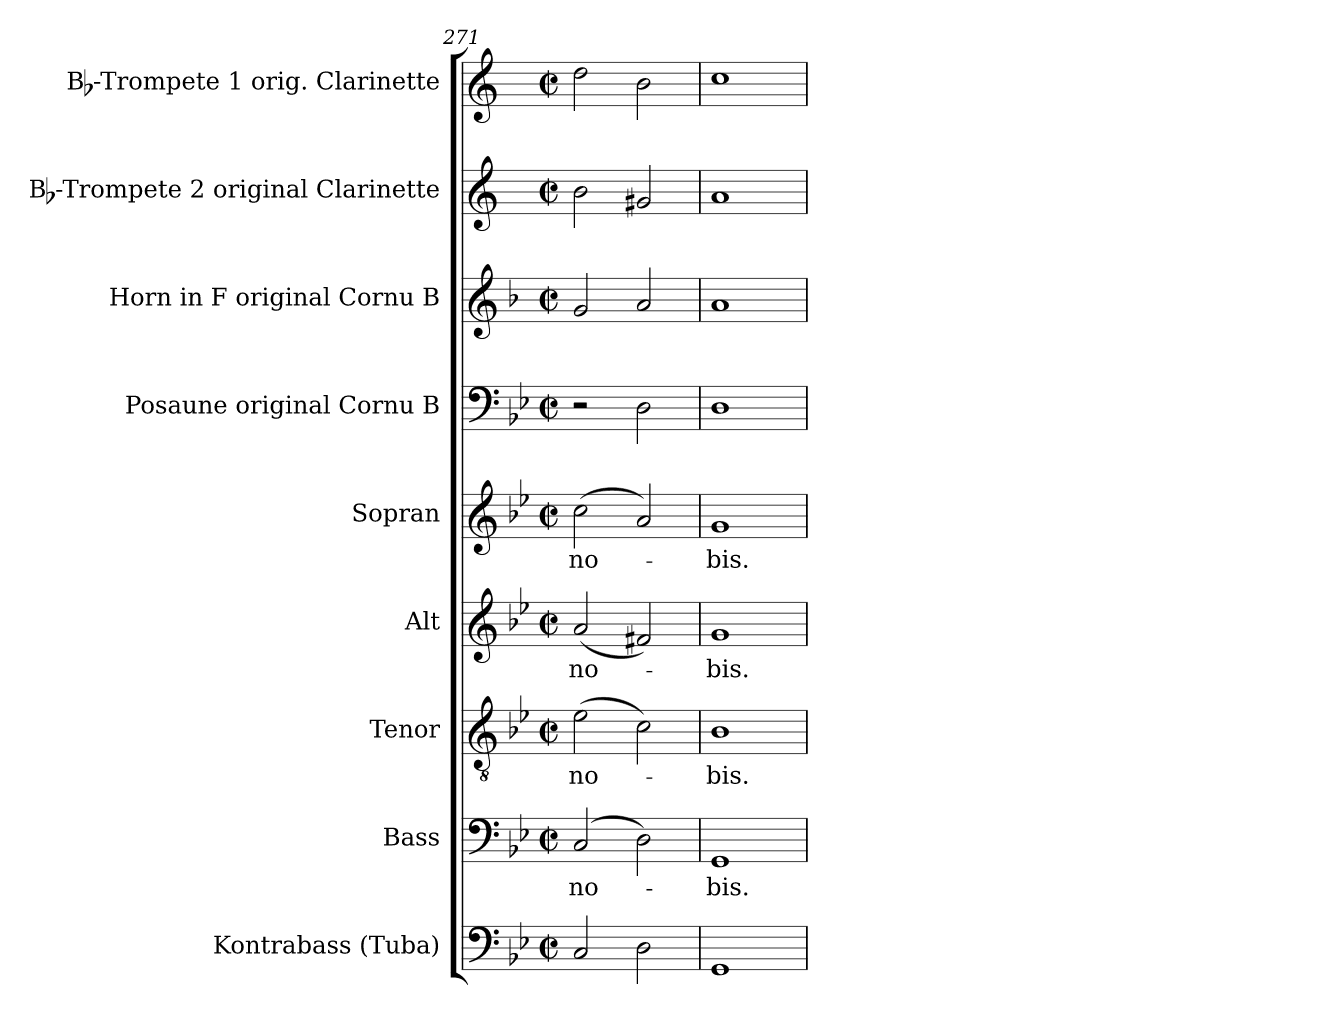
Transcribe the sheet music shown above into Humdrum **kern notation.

**kern	**kern	**text	**kern	**text	**kern	**text	**kern	**text	**kern	**kern	**kern	**kern
*part9	*part8	*part8	*part7	*part7	*part6	*part6	*part5	*part5	*part4	*part3	*part2	*part1
*staff9	*staff8	*staff8	*staff7	*staff7	*staff6	*staff6	*staff5	*staff5	*staff4	*staff3	*staff2	*staff1
*I"Kontrabass (Tuba)	*I"Bass	*	*I"Tenor	*	*I"Alt	*	*I"Sopran	*	*I"Posaune original Cornu B	*I"Horn in F original Cornu B	*I"Bb-Trompete 2 original Clarinette	*I"Bb-Trompete 1 orig. Clarinette
*I'Kb.	*I'B.	*	*I'T.	*	*I'A.	*	*I'S.	*	*I'Pos.	*I'Hrn.	*I'Bb Trp. 2	*I'Bb Trp. 1
*clefF4	*clefF4	*	*clefGv2	*	*clefG2	*	*clefG2	*	*clefF4	*clefG2	*clefG2	*clefG2
*ITrd7c12	*	*	*	*	*	*	*	*	*	*ITrd4c7	*ITrd1c2	*ITrd1c2
*k[b-e-]	*k[b-e-]	*	*k[b-e-]	*	*k[b-e-]	*	*k[b-e-]	*	*k[b-e-]	*k[b-e-]	*k[b-e-]	*k[b-e-]
*B-:	*B-:	*	*B-:	*	*B-:	*	*B-:	*	*B-:	*B-:	*B-:	*B-:
*M2/2	*M2/2	*	*M2/2	*	*M2/2	*	*M2/2	*	*M2/2	*M2/2	*M2/2	*M2/2
*met(c|)	*met(c|)	*	*met(c|)	*	*met(c|)	*	*met(c|)	*	*met(c|)	*met(c|)	*met(c|)	*met(c|)
=271	=271	=271	=271	=271	=271	=271	=271	=271	=271	=271	=271	=271
!	!	!LO:LY:b	!	!LO:LY:b	!	!LO:LY:b	!	!LO:LY:b	!	!	!	!
2CC/	(2C/	no-	(>2e-\	no-	(<2a/	no-	(>2cc\	no-	2r	2c/	2a\	2cc\
2DD\	2D\)	.	2c\)	.	2f#X/)	.	2a/)	.	2D\	2d/	2f#X/	2a\
=272	=272	=272	=272	=272	=272	=272	=272	=272	=272	=272	=272	=272
!	!	!LO:LY:b	!	!LO:LY:b	!	!LO:LY:b	!	!LO:LY:b	!	!	!	!
1GGG	1GG	-bis.	1B-	-bis.	1g	-bis.	1g	-bis.	1D	1d	1g	1b-
=	=	=	=	=	=	=	=	=	=	=	=	=
*-	*-	*-	*-	*-	*-	*-	*-	*-	*-	*-	*-	*-
